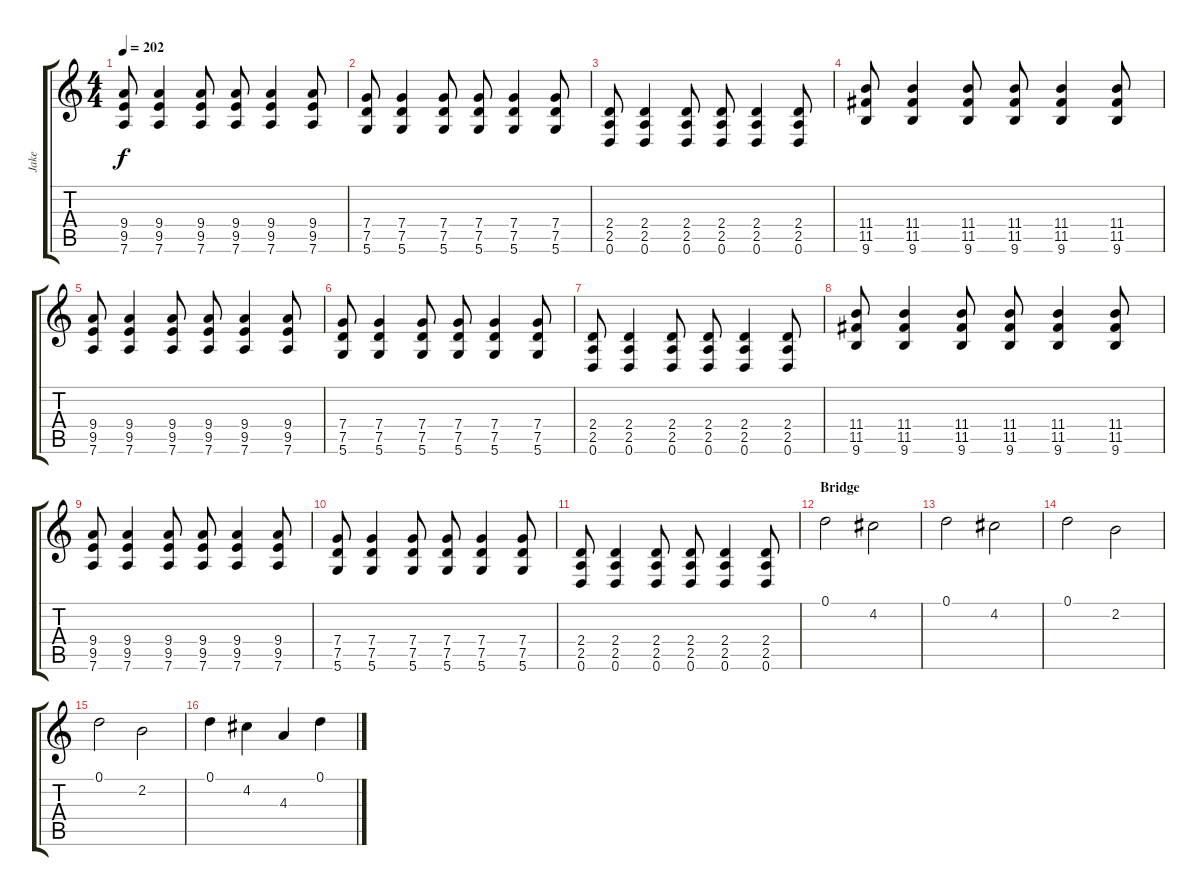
\track ("Jake" "Jake") {instrument distortionguitar}
\staff {score tabs}
\tuning (D4 A3 F3 C3 G2 D2) {hide}
\ts (4 4)
\tempo 202
\clef g2
\ks c
(9.4 9.5 7.6).8{dy f} (9.4 9.5 7.6).4 (9.4 9.5 7.6).8 (9.4 9.5 7.6).8 (9.4 9.5 7.6).4 (9.4 9.5 7.6).8 |
(7.4 7.5 5.6).8 (7.4 7.5 5.6).4 (7.4 7.5 5.6).8 (7.4 7.5 5.6).8 (7.4 7.5 5.6).4 (7.4 7.5 5.6).8 |
(2.4 2.5 0.6).8 (2.4 2.5 0.6).4 (2.4 2.5 0.6).8 (2.4 2.5 0.6).8 (2.4 2.5 0.6).4 (2.4 2.5 0.6).8 |
(11.4 11.5 9.6).8 (11.4 11.5 9.6).4 (11.4 11.5 9.6).8 (11.4 11.5 9.6).8 (11.4 11.5 9.6).4 (11.4 11.5 9.6).8 |
(9.4 9.5 7.6).8 (9.4 9.5 7.6).4 (9.4 9.5 7.6).8 (9.4 9.5 7.6).8 (9.4 9.5 7.6).4 (9.4 9.5 7.6).8 |
(7.4 7.5 5.6).8 (7.4 7.5 5.6).4 (7.4 7.5 5.6).8 (7.4 7.5 5.6).8 (7.4 7.5 5.6).4 (7.4 7.5 5.6).8 |
(2.4 2.5 0.6).8 (2.4 2.5 0.6).4 (2.4 2.5 0.6).8 (2.4 2.5 0.6).8 (2.4 2.5 0.6).4 (2.4 2.5 0.6).8 |
(11.4 11.5 9.6).8 (11.4 11.5 9.6).4 (11.4 11.5 9.6).8 (11.4 11.5 9.6).8 (11.4 11.5 9.6).4 (11.4 11.5 9.6).8 |
(9.4 9.5 7.6).8 (9.4 9.5 7.6).4 (9.4 9.5 7.6).8 (9.4 9.5 7.6).8 (9.4 9.5 7.6).4 (9.4 9.5 7.6).8 |
(7.4 7.5 5.6).8 (7.4 7.5 5.6).4 (7.4 7.5 5.6).8 (7.4 7.5 5.6).8 (7.4 7.5 5.6).4 (7.4 7.5 5.6).8 |
(2.4 2.5 0.6).8 (2.4 2.5 0.6).4 (2.4 2.5 0.6).8 (2.4 2.5 0.6).8 (2.4 2.5 0.6).4 (2.4 2.5 0.6).8 |
\section ("" "Bridge")
0.1.2 4.2.2 |
0.1.2 4.2.2 |
0.1.2 2.2.2 |
0.1.2 2.2.2 |
0.1.4 4.2.4 4.3.4 0.1.4
